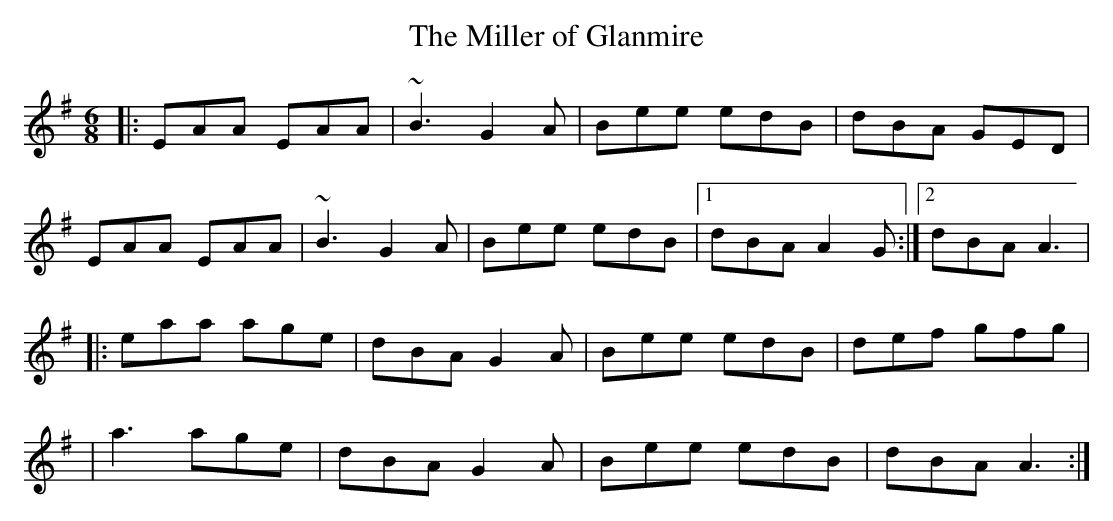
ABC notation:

X:1
T: The Miller of Glanmire
K: Ador
M: 6/8
|:EAA EAA|~B3 G2 A|Bee edB|dBA GED|
EAA EAA|~B3 G2 A|Bee edB|1 dBA A2 G:|2 dBA A3|
|:eaa age|dBA G2 A|Bee edB|def gfg|
|a3 age|dBA G2 A|Bee edB|dBA A3:|
